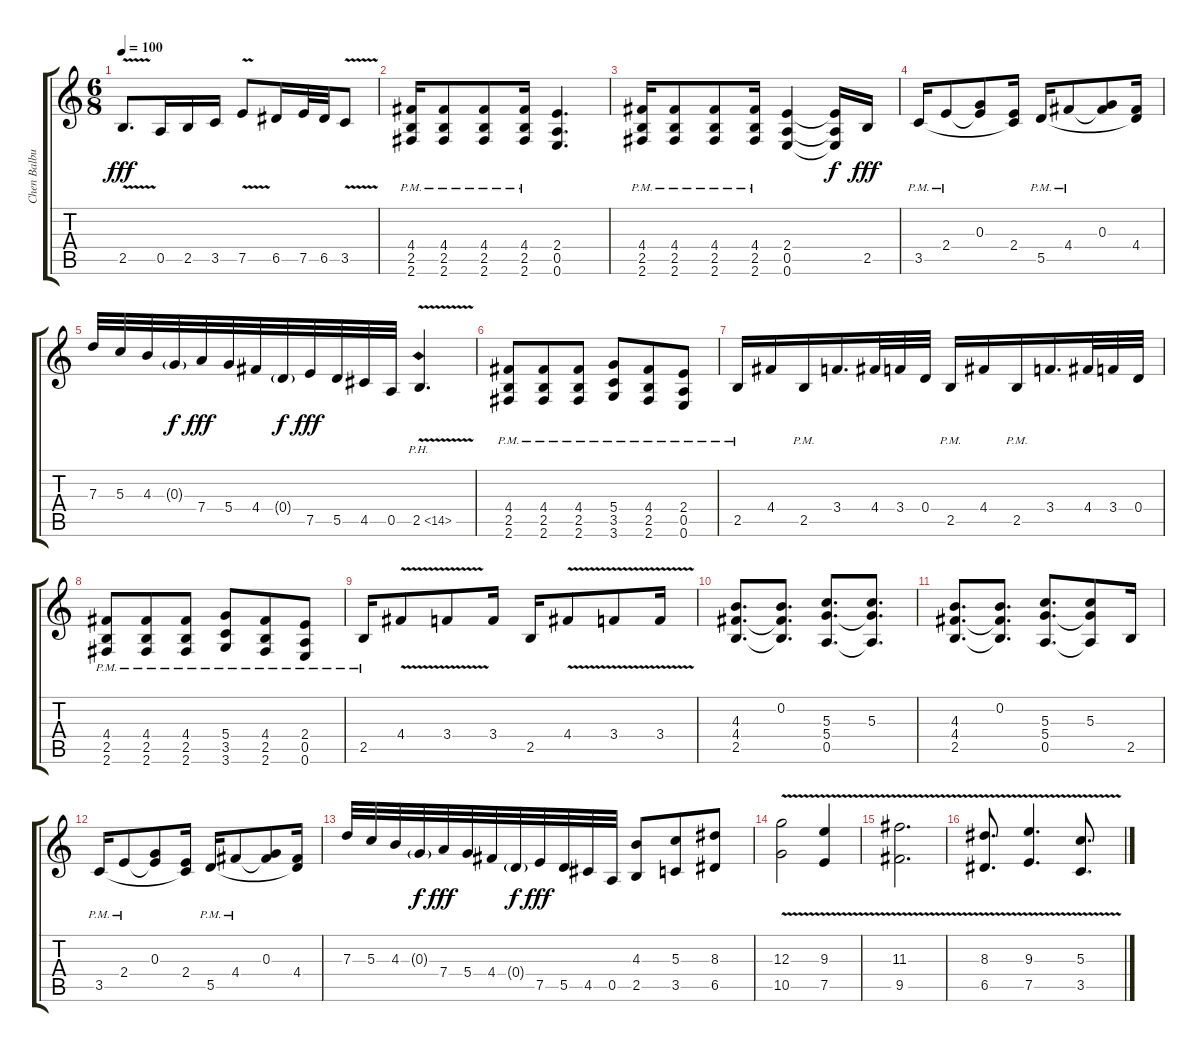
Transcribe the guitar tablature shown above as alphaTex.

\track ("Chen Balbus" "Chen Balbu") {instrument distortionguitar}
\staff {score tabs}
\tuning (E4 B3 G3 D3 A2 E2) {hide}
\ts (6 8)
\tempo 100
\clef g2
\ks c
2.5{v}.8{d dy fff} 0.5.16 2.5.16 3.5.16 7.5{v}.8 6.5.16 7.5.32 6.5.32 3.5{v}.8 |
(4.4{pm} 2.5{pm} 2.6{pm}).16 (4.4{pm} 2.5{pm} 2.6{pm}).8 (4.4{pm} 2.5{pm} 2.6{pm}).8 (4.4{pm} 2.5{pm} 2.6{pm}).16 (2.4 0.5 0.6).4{d} |
(4.4{pm} 2.5{pm} 2.6{pm}).16 (4.4{pm} 2.5{pm} 2.6{pm}).8 (4.4{pm} 2.5{pm} 2.6{pm}).8 (4.4{pm} 2.5{pm} 2.6{pm}).16 (2.4 0.5 0.6).4 (2.4{t} 0.5{t} 0.6{t}).16{dy f} 2.5.16{dy fff} |
3.5{pm}.16 2.4{pm}.8 (0.3 2.4{t}).8 (2.4 3.5{t}).16 5.5{pm}.16 4.4{pm}.8 (0.3 4.4{t}).8 (4.4 5.5{t}).16 |
7.3.32 5.3.32 4.3.32 0.3{g}.32{dy f} 7.4.32{dy fff} 5.4.32 4.4.32 0.4{g}.32{dy f} 7.5.32{dy fff} 5.5.32 4.5.32 0.5.32 2.5{ph 12 v}.4{d} |
(4.4{pm} 2.5{pm} 2.6{pm}).8 (4.4{pm} 2.5{pm} 2.6{pm}).8 (4.4{pm} 2.5{pm} 2.6{pm}).8 (5.4{pm} 3.5{pm} 3.6{pm}).8 (4.4{pm} 2.5{pm} 2.6{pm}).8 (2.4{pm} 0.5{pm} 0.6{pm}).8 |
2.5{pm}.16 4.4.16 2.5{pm}.16 3.4.16{d} 4.4.32 3.4.32 0.4.32 2.5{pm}.16 4.4.16 2.5{pm}.16 3.4.16{d} 4.4.32 3.4.32 0.4.32 |
(4.4{pm} 2.5{pm} 2.6{pm}).8 (4.4{pm} 2.5{pm} 2.6{pm}).8 (4.4{pm} 2.5{pm} 2.6{pm}).8 (5.4{pm} 3.5{pm} 3.6{pm}).8 (4.4{pm} 2.5{pm} 2.6{pm}).8 (2.4{pm} 0.5{pm} 0.6{pm}).8 |
2.5{pm}.16 4.4{v}.8 3.4{v}.8 3.4.16 2.5.16 4.4{v}.8 3.4{v}.8 3.4{v}.16 |
(4.3 4.4 2.5).8{d} (0.2 4.4{t} 2.5{t}).8{d} (5.3 5.4 0.5).8{d} (5.3 5.4{t} 0.5{t}).8{d} |
(4.3 4.4 2.5).8{d} (0.2 4.4{t} 2.5{t}).8{d} (5.3 5.4 0.5).8{d} (5.3 5.4{t} 0.5{t}).8 2.5.16 |
3.5{pm}.16 2.4{pm}.8 (0.3 2.4{t}).8 (2.4 3.5{t}).16 5.5{pm}.16 4.4{pm}.8 (0.3 4.4{t}).8 (4.4 5.5{t}).16 |
7.3.32 5.3.32 4.3.32 0.3{g}.32{dy f} 7.4.32{dy fff} 5.4.32 4.4.32 0.4{g}.32{dy f} 7.5.32{dy fff} 5.5.32 4.5.32 0.5.32 (4.3 2.5).8 (5.3 3.5).8 (8.3 6.5).8 |
(12.3{v} 10.5{v}).2 (9.3{v} 7.5{v}).4 |
(11.3{v} 9.5{v}).2{d} |
(8.3{v} 6.5{v}).8{d} (9.3{v} 7.5{v}).4{d} (5.3{v} 3.5{v}).8{d}
